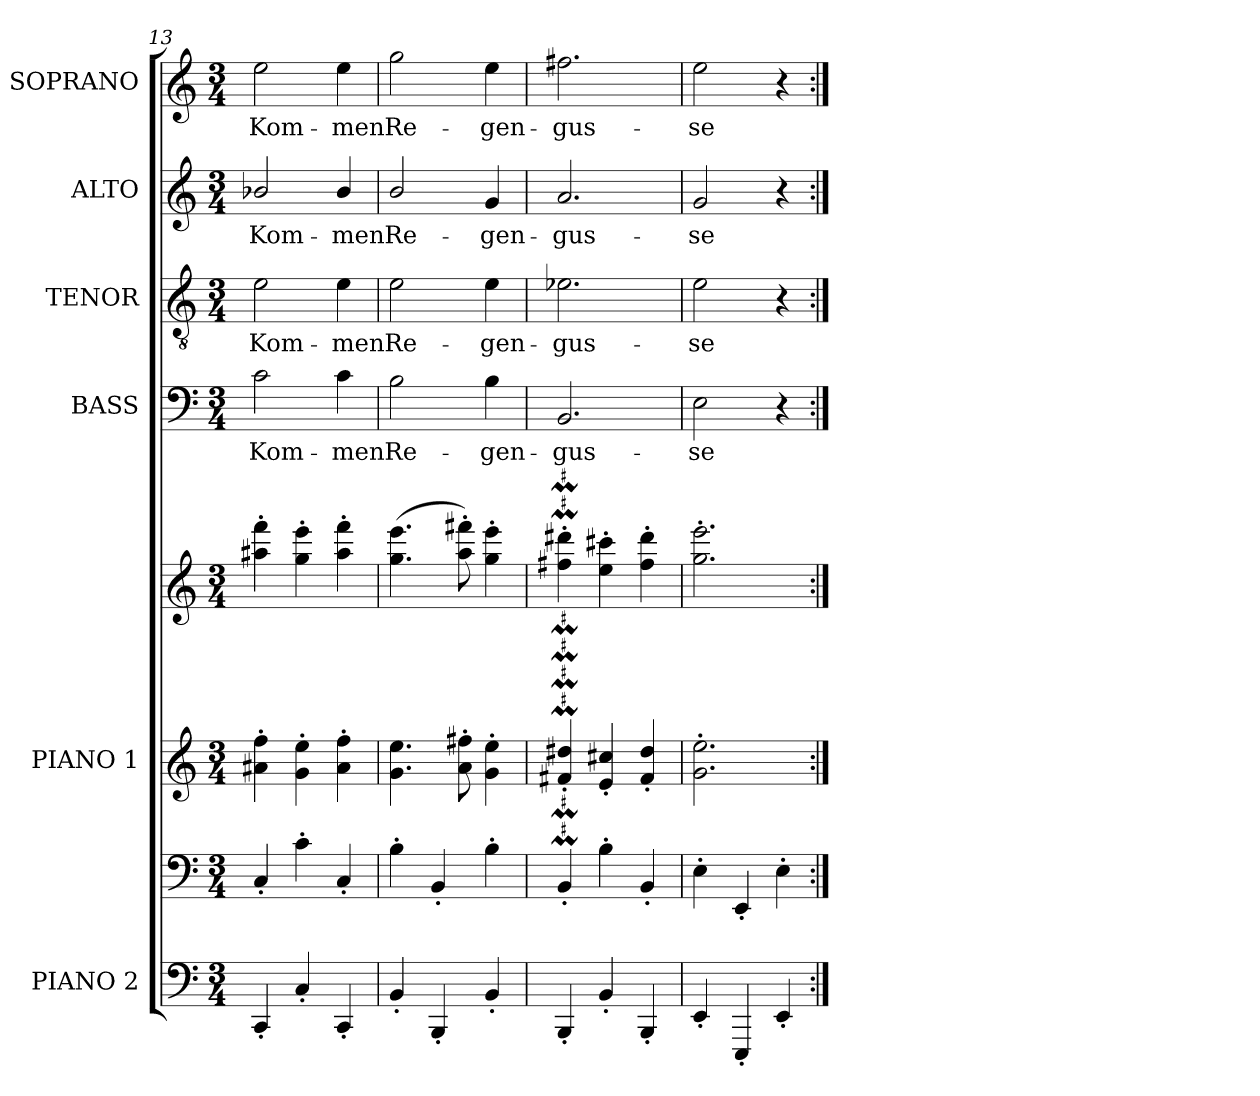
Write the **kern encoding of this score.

**kern	**kern	**kern	**kern	**kern	**text	**kern	**text	**kern	**text	**kern	**text
*part6	*part6	*part5	*part5	*part4	*part4	*part3	*part3	*part2	*part2	*part1	*part1
*staff8	*staff7	*staff6	*staff5	*staff4	*staff4	*staff3	*staff3	*staff2	*staff2	*staff1	*staff1
*I"PIANO 2	*	*I"PIANO 1	*	*I"BASS	*	*I"TENOR	*	*I"ALTO	*	*I"SOPRANO	*
*I'Pno.	*	*I'Pno.	*	*I'B.	*	*I'T.	*	*I'A.	*	*I'S.	*
*clefF4	*clefF4	*clefG2	*clefG2	*clefF4	*	*clefGv2	*	*clefG2	*	*clefG2	*
*	*	*	*	*	*	*ITrd7c12	*	*	*	*	*
*k[]	*k[]	*k[]	*k[]	*k[]	*	*k[]	*	*k[]	*	*k[]	*
*C:	*C:	*C:	*C:	*C:	*	*C:	*	*C:	*	*C:	*
*M3/4	*M3/4	*M3/4	*M3/4	*M3/4	*	*M3/4	*	*M3/4	*	*M3/4	*
=13	=13	=13	=13	=13	=13	=13	=13	=13	=13	=13	=13
!	!	!	!	!	!LO:LY:b:color=#000000	!	!	!	!	!	!
!	!	!	!	!	!	!	!LO:LY:b:color=#000000	!	!	!	!
!	!	!	!	!	!	!	!	!	!LO:LY:b:color=#000000	!	!
!	!	!	!	!	!	!	!	!	!	!	!LO:LY:b:color=#000000
4CC'i/	4C'i/	4a#Xi\' 4ffi'	4aa#Xi\' 4fffi'	2ci\	Kom-	2Ei\	Kom-	2b-Xi/	Kom-	2eei\	Kom-
4C'i/	4c'i\	4gi\' 4eei'	4ggi\' 4eeei'	.	.	.	.	.	.	.	.
!	!	!	!	!	!LO:LY:b:color=#000000	!	!	!	!	!	!
!	!	!	!	!	!	!	!LO:LY:b:color=#000000	!	!	!	!
!	!	!	!	!	!	!	!	!	!LO:LY:b:color=#000000	!	!
!	!	!	!	!	!	!	!	!	!	!	!LO:LY:b:color=#000000
4CC'i/	4C'i/	4a#i\' 4ffi'	4aa#i\' 4fffi'	4ci\	-men	4Ei\	-men	4b-i/	-men	4eei\	-men
=14	=14	=14	=14	=14	=14	=14	=14	=14	=14	=14	=14
!	!	!	!	!	!LO:LY:b:color=#000000	!	!	!	!	!	!
!	!	!	!	!	!	!	!LO:LY:b:color=#000000	!	!	!	!
!	!	!	!	!	!	!	!	!	!LO:LY:b:color=#000000	!	!
!	!	!	!	!	!	!	!	!	!	!	!LO:LY:b:color=#000000
4BB'i/	4B'i\	4.gi\ 4.eei	(4.ggi\ 4.eeei	2Bi\	Re-	2Ei\	Re-	2bi/	Re-	2ggi\	Re-
4BBB'i/	4BB'i/	.	.	.	.	.	.	.	.	.	.
.	.	8ai\' 8ff#Xi'	8aai\' 8fff#Xi')	.	.	.	.	.	.	.	.
!	!	!	!	!	!LO:LY:b:color=#000000	!	!	!	!	!	!
!	!	!	!	!	!	!	!LO:LY:b:color=#000000	!	!	!	!
!	!	!	!	!	!	!	!	!	!LO:LY:b:color=#000000	!	!
!	!	!	!	!	!	!	!	!	!	!	!LO:LY:b:color=#000000
4BB'i/	4B'i\	4gi\' 4eei'	4ggi\' 4eeei'	4Bi\	-gen-	4Ei\	-gen-	4gi/	-gen-	4eei\	-gen-
=15	=15	=15	=15	=15	=15	=15	=15	=15	=15	=15	=15
!	!	!	!	!	!LO:LY:b:color=#000000	!	!	!	!	!	!
!	!	!	!	!	!	!	!LO:LY:b:color=#000000	!	!	!	!
!	!	!	!	!	!	!	!	!	!LO:LY:b:color=#000000	!	!
!	!	!	!	!	!	!	!	!	!	!	!LO:LY:b:color=#000000
4BBB'i/	4BB'i/	4f#Xi/M' 4dd#XiM'	4ff#Xi\M' 4ddd#XiM'	2.BBi/	-gus-	2.E-Xi\	-gus-	2.ai/	-gus-	2.ff#Xi\	-gus-
4BB'i/	4B'i\	4ei/' 4cc#Xi'	4eei\' 4ccc#Xi'	.	.	.	.	.	.	.	.
4BBB'i/	4BB'i/	4f#i/' 4dd#i'	4ff#i\' 4ddd#i'	.	.	.	.	.	.	.	.
=16	=16	=16	=16	=16	=16	=16	=16	=16	=16	=16	=16
!	!	!	!	!	!LO:LY:b:color=#000000	!	!	!	!	!	!
!	!	!	!	!	!	!	!LO:LY:b:color=#000000	!	!	!	!
!	!	!	!	!	!	!	!	!	!LO:LY:b:color=#000000	!	!
!	!	!	!	!	!	!	!	!	!	!	!LO:LY:b:color=#000000
4EE'i/	4E'i\	2.gi\' 2.eei'	2.ggi\' 2.eeei'	2Ei\	-se	2Ei\	-se	2gi/	-se	2eei\	-se
4EEE'i/	4EE'i/	.	.	.	.	.	.	.	.	.	.
4EE'i/	4E'i\	.	.	4r	.	4r	.	4r	.	4r	.
=:|!	=:|!	=:|!	=:|!	=:|!	=:|!	=:|!	=:|!	=:|!	=:|!	=:|!	=:|!
*-	*-	*-	*-	*-	*-	*-	*-	*-	*-	*-	*-
